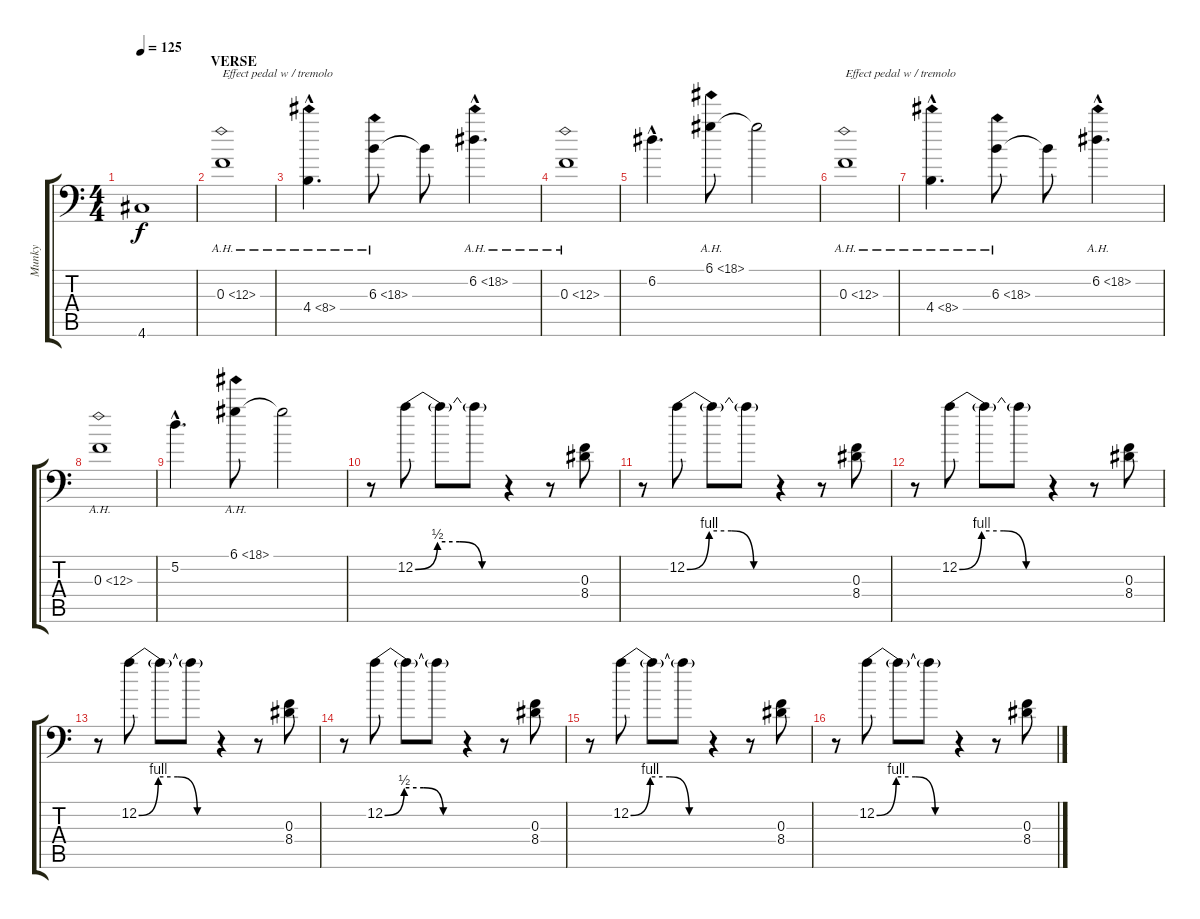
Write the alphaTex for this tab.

\track ("Munky" "Munky") {instrument distortionguitar}
\staff {score tabs}
\tuning (D4 A3 F3 G2 D2 A1) {hide}
\ts (4 4)
\tempo 125
\clef f4
\ks c
4.6{t}.1{dy f} |
\section ("" "VERSE")
0.3{ah 12}.1{txt "Effect pedal w / tremolo" instrument lead4chiff} |
4.4{ah 4 hac}.4{d} 6.3{ah 12}.8 6.3{t}.8 6.2{ah 12 hac}.4{d} |
0.3{ah 12}.1 |
6.2{hac}.4{d} 6.1{ah 12}.8 6.1{t}.2 |
0.3{ah 12}.1{txt "Effect pedal w / tremolo" instrument lead4chiff} |
4.4{ah 4 hac}.4{d} 6.3{ah 12}.8 6.3{t}.8 6.2{ah 12 hac}.4{d} |
0.3{ah 12}.1 |
5.2{hac}.4{d} 6.1{ah 12}.8 6.1{t}.2 |
r.8{volume 16 instrument guitarharmonics} 12.2{be (custom 0 0 15 2 30 2 45 0 60 0)}.8 12.2{t}.8 12.2{t}.8 r.4 r.8 (0.3 8.4).8 |
r.8 12.2{be (custom 0 0 15 4 30 4 45 0 60 0)}.8 12.2{t}.8 12.2{t}.8 r.4 r.8 (0.3 8.4).8 |
r.8 12.2{be (custom 0 0 15 4 30 4 45 0 60 0)}.8 12.2{t}.8 12.2{t}.8 r.4 r.8 (0.3 8.4).8 |
r.8 12.2{be (custom 0 0 15 4 30 4 45 0 60 0)}.8 12.2{t}.8 12.2{t}.8 r.4 r.8 (0.3 8.4).8 |
r.8 12.2{be (custom 0 0 15 2 30 2 45 0 60 0)}.8 12.2{t}.8 12.2{t}.8 r.4 r.8 (0.3 8.4).8 |
r.8 12.2{be (custom 0 0 15 4 30 4 45 0 60 0)}.8 12.2{t}.8 12.2{t}.8 r.4 r.8 (0.3 8.4).8 |
r.8 12.2{be (custom 0 0 15 4 30 4 45 0 60 0)}.8 12.2{t}.8 12.2{t}.8 r.4 r.8 (0.3 8.4).8
